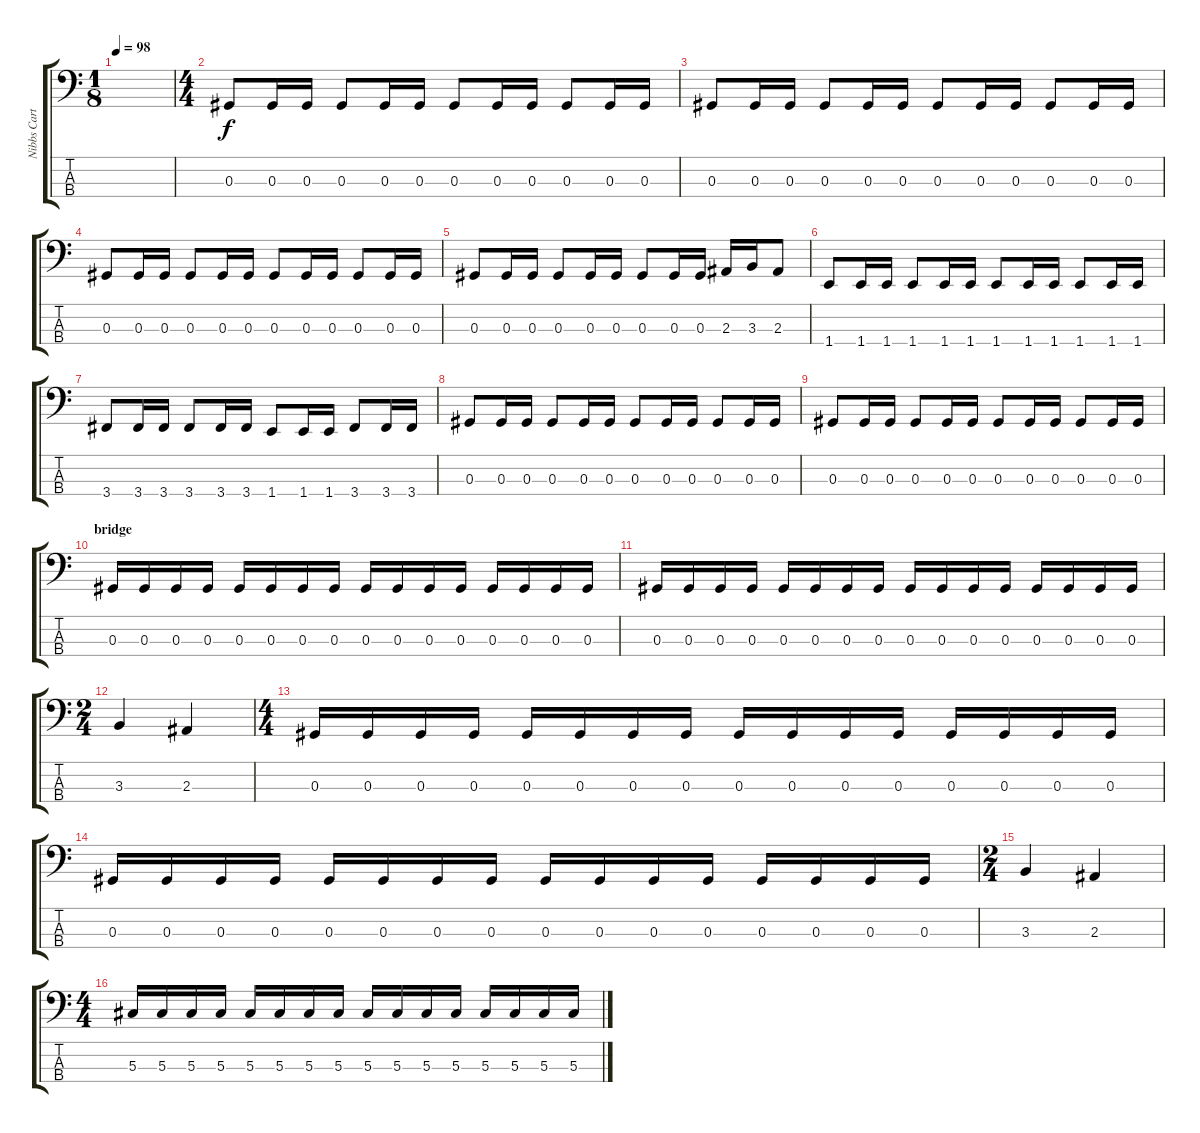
\track ("Nibbs Carter" "Nibbs Cart") {instrument electricbassfinger}
\staff {score tabs}
\tuning (Gb2 Db2 Ab1 Eb1) {hide}
\ts (1 8)
\tempo 98
\clef f4
\ks c
|
\ts (4 4)
0.3.8 0.3.16 0.3.16 0.3.8 0.3.16 0.3.16 0.3.8 0.3.16 0.3.16 0.3.8 0.3.16 0.3.16 |
0.3.8 0.3.16 0.3.16 0.3.8 0.3.16 0.3.16 0.3.8 0.3.16 0.3.16 0.3.8 0.3.16 0.3.16 |
0.3.8 0.3.16 0.3.16 0.3.8 0.3.16 0.3.16 0.3.8 0.3.16 0.3.16 0.3.8 0.3.16 0.3.16 |
0.3.8 0.3.16 0.3.16 0.3.8 0.3.16 0.3.16 0.3.8 0.3.16 0.3.16 2.3.16 3.3.16 2.3.8 |
1.4.8 1.4.16 1.4.16 1.4.8 1.4.16 1.4.16 1.4.8 1.4.16 1.4.16 1.4.8 1.4.16 1.4.16 |
3.4.8 3.4.16 3.4.16 3.4.8 3.4.16 3.4.16 1.4.8 1.4.16 1.4.16 3.4.8 3.4.16 3.4.16 |
0.3.8 0.3.16 0.3.16 0.3.8 0.3.16 0.3.16 0.3.8 0.3.16 0.3.16 0.3.8 0.3.16 0.3.16 |
0.3.8 0.3.16 0.3.16 0.3.8 0.3.16 0.3.16 0.3.8 0.3.16 0.3.16 0.3.8 0.3.16 0.3.16 |
\section ("" "bridge")
0.3.16 0.3.16 0.3.16 0.3.16 0.3.16 0.3.16 0.3.16 0.3.16 0.3.16 0.3.16 0.3.16 0.3.16 0.3.16 0.3.16 0.3.16 0.3.16 |
0.3.16 0.3.16 0.3.16 0.3.16 0.3.16 0.3.16 0.3.16 0.3.16 0.3.16 0.3.16 0.3.16 0.3.16 0.3.16 0.3.16 0.3.16 0.3.16 |
\ts (2 4)
3.3.4 2.3.4 |
\ts (4 4)
0.3.16 0.3.16 0.3.16 0.3.16 0.3.16 0.3.16 0.3.16 0.3.16 0.3.16 0.3.16 0.3.16 0.3.16 0.3.16 0.3.16 0.3.16 0.3.16 |
0.3.16 0.3.16 0.3.16 0.3.16 0.3.16 0.3.16 0.3.16 0.3.16 0.3.16 0.3.16 0.3.16 0.3.16 0.3.16 0.3.16 0.3.16 0.3.16 |
\ts (2 4)
3.3.4 2.3.4 |
\ts (4 4)
5.3.16 5.3.16 5.3.16 5.3.16 5.3.16 5.3.16 5.3.16 5.3.16 5.3.16 5.3.16 5.3.16 5.3.16 5.3.16 5.3.16 5.3.16 5.3.16
